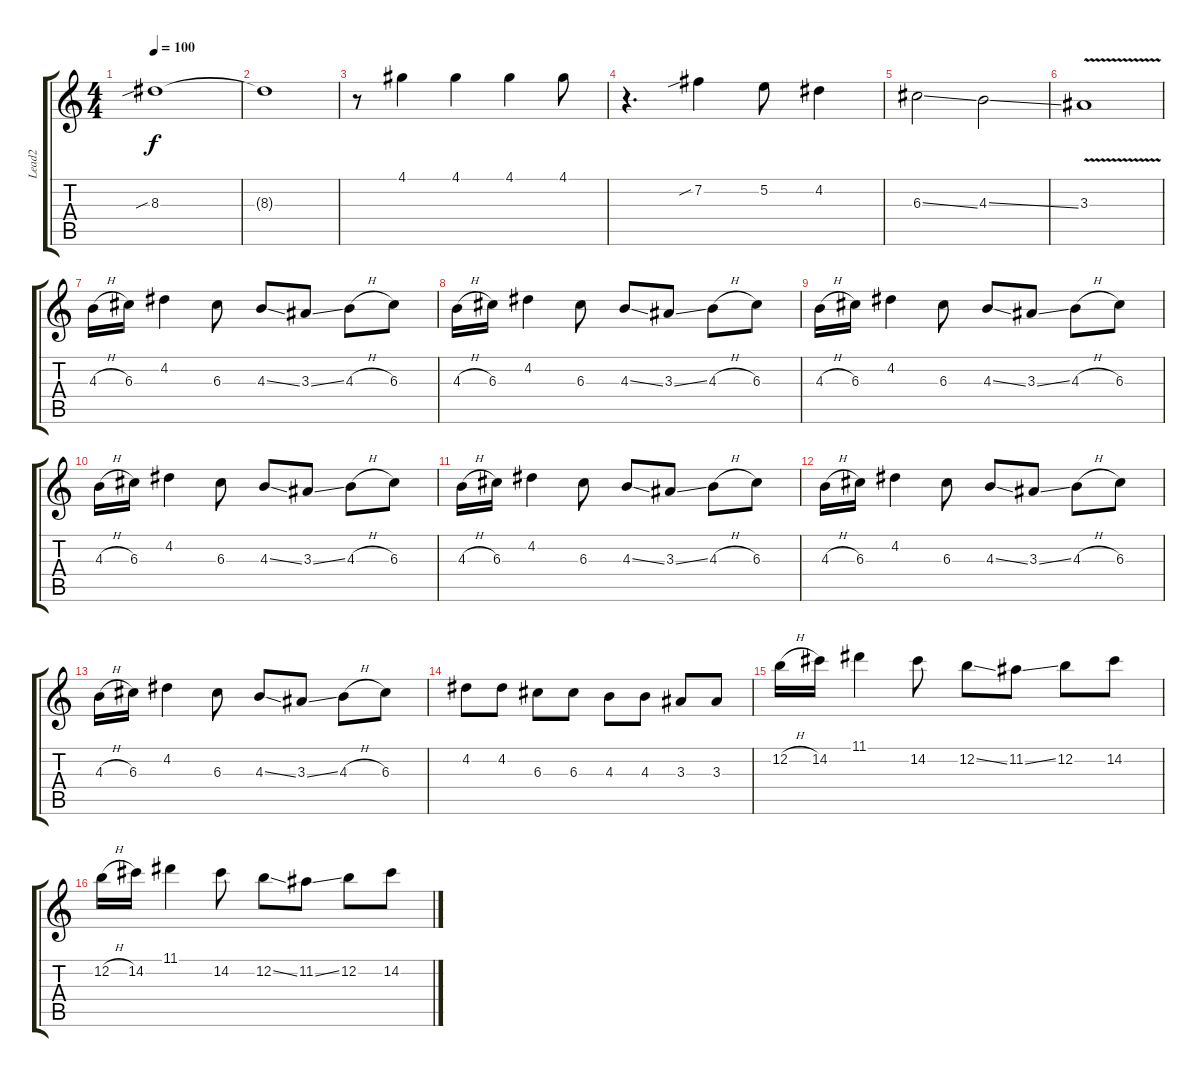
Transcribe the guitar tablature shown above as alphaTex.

\track ("Lead2" "Lead2") {instrument overdrivenguitar}
\staff {score tabs}
\tuning (E4 B3 G3 D3 A2 Eb2) {hide}
\ts (4 4)
\tempo 100
\clef g2
\ks c
8.3{sib}.1{dy f} |
8.3{t}.1 |
r.8 4.1.4 4.1.4 4.1.4 4.1.8 |
r.4{d} 7.2{sib}.4 5.2.8 4.2.4 |
6.3{ss}.2 4.3{ss}.2 |
3.3{v}.1 |
4.3{h}.16 6.3.16 4.2.4 6.3.8 4.3{ss}.8 3.3{ss}.8 4.3{h}.8 6.3.8 |
4.3{h}.16 6.3.16 4.2.4 6.3.8 4.3{ss}.8 3.3{ss}.8 4.3{h}.8 6.3.8 |
4.3{h}.16 6.3.16 4.2.4 6.3.8 4.3{ss}.8 3.3{ss}.8 4.3{h}.8 6.3.8 |
4.3{h}.16 6.3.16 4.2.4 6.3.8 4.3{ss}.8 3.3{ss}.8 4.3{h}.8 6.3.8 |
4.3{h}.16 6.3.16 4.2.4 6.3.8 4.3{ss}.8 3.3{ss}.8 4.3{h}.8 6.3.8 |
4.3{h}.16 6.3.16 4.2.4 6.3.8 4.3{ss}.8 3.3{ss}.8 4.3{h}.8 6.3.8 |
4.3{h}.16 6.3.16 4.2.4 6.3.8 4.3{ss}.8 3.3{ss}.8 4.3{h}.8 6.3.8 |
4.2.8 4.2.8 6.3.8 6.3.8 4.3.8 4.3.8 3.3.8 3.3.8 |
12.2{h}.16 14.2.16 11.1.4 14.2.8 12.2{ss}.8 11.2{ss}.8 12.2.8 14.2.8 |
12.2{h}.16 14.2.16 11.1.4 14.2.8 12.2{ss}.8 11.2{ss}.8 12.2.8 14.2.8
